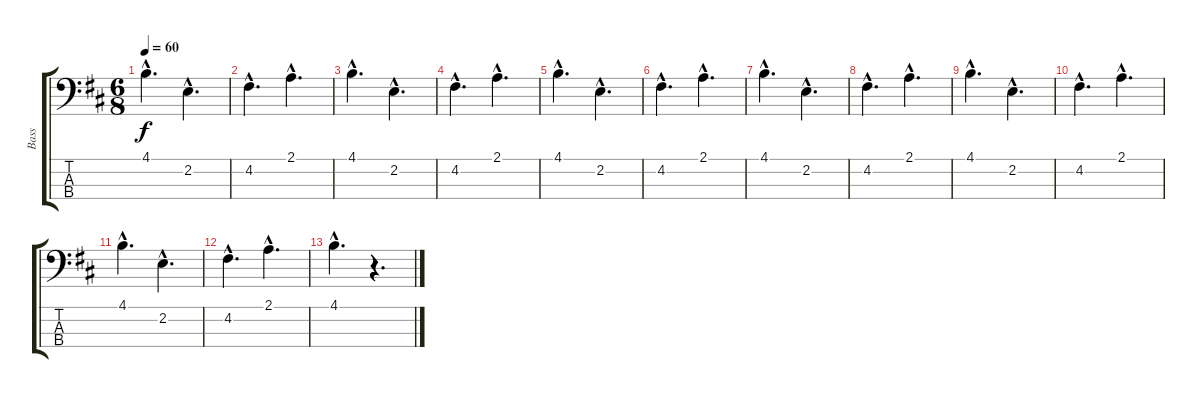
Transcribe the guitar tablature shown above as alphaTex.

\track ("Bass" "Bass") {instrument electricbassfinger}
\staff {score tabs}
\tuning (G2 D2 A1 E1) {hide}
\ts (6 8)
\tempo 60
\clef f4
\ks bminor
4.1{hac}.4{d dy f} 2.2{hac}.4{d} |
4.2{hac}.4{d} 2.1{hac}.4{d} |
4.1{hac}.4{d} 2.2{hac}.4{d} |
4.2{hac}.4{d} 2.1{hac}.4{d} |
4.1{hac}.4{d} 2.2{hac}.4{d} |
4.2{hac}.4{d} 2.1{hac}.4{d} |
4.1{hac}.4{d} 2.2{hac}.4{d} |
4.2{hac}.4{d} 2.1{hac}.4{d} |
4.1{hac}.4{d} 2.2{hac}.4{d} |
4.2{hac}.4{d} 2.1{hac}.4{d} |
4.1{hac}.4{d} 2.2{hac}.4{d} |
4.2{hac}.4{d} 2.1{hac}.4{d} |
4.1{hac}.4{d} r.4{d}
